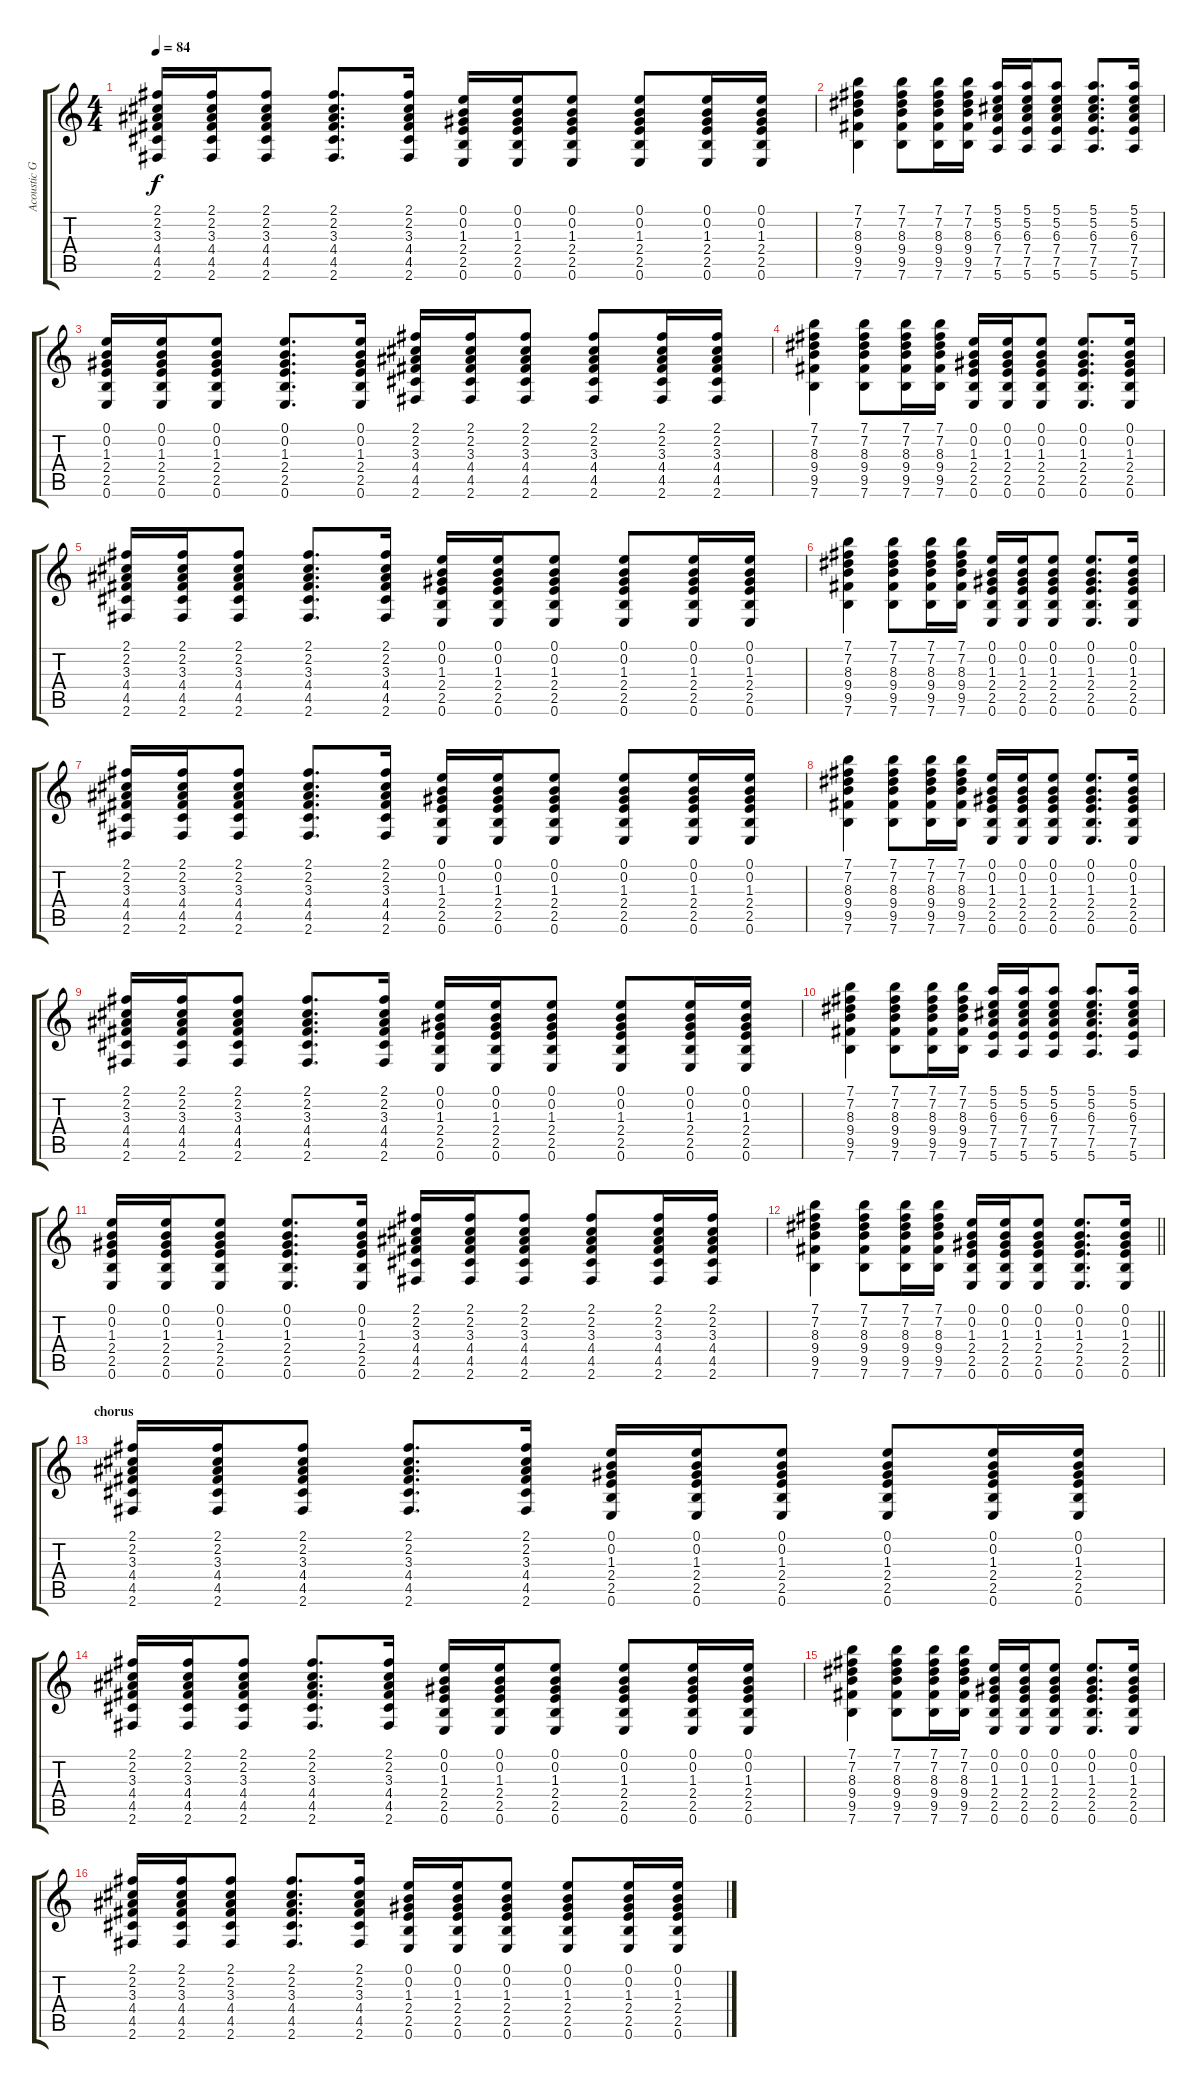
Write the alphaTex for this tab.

\track ("Acoustic Guitar" "Acoustic G") {instrument acousticguitarsteel}
\staff {score tabs}
\tuning (E4 B3 G3 D3 A2 E2) {hide}
\ts (4 4)
\tempo 84
\clef g2
\ks c
(2.1 2.2 3.3 4.4 4.5 2.6).16{dy f} (2.1 2.2 3.3 4.4 4.5 2.6).16 (2.1 2.2 3.3 4.4 4.5 2.6).8 (2.1 2.2 3.3 4.4 4.5 2.6).8{d} (2.1 2.2 3.3 4.4 4.5 2.6).16 (0.1 0.2 1.3 2.4 2.5 0.6).16 (0.1 0.2 1.3 2.4 2.5 0.6).16 (0.1 0.2 1.3 2.4 2.5 0.6).8 (0.1 0.2 1.3 2.4 2.5 0.6).8 (0.1 0.2 1.3 2.4 2.5 0.6).16 (0.1 0.2 1.3 2.4 2.5 0.6).16 |
(7.1 7.2 8.3 9.4 9.5 7.6).4 (7.1 7.2 8.3 9.4 9.5 7.6).8 (7.1 7.2 8.3 9.4 9.5 7.6).16 (7.1 7.2 8.3 9.4 9.5 7.6).16 (5.1 5.2 6.3 7.4 7.5 5.6).16 (5.1 5.2 6.3 7.4 7.5 5.6).16 (5.1 5.2 6.3 7.4 7.5 5.6).8 (5.1 5.2 6.3 7.4 7.5 5.6).8{d} (5.1 5.2 6.3 7.4 7.5 5.6).16 |
(0.1 0.2 1.3 2.4 2.5 0.6).16 (0.1 0.2 1.3 2.4 2.5 0.6).16 (0.1 0.2 1.3 2.4 2.5 0.6).8 (0.1 0.2 1.3 2.4 2.5 0.6).8{d} (0.1 0.2 1.3 2.4 2.5 0.6).16 (2.1 2.2 3.3 4.4 4.5 2.6).16 (2.1 2.2 3.3 4.4 4.5 2.6).16 (2.1 2.2 3.3 4.4 4.5 2.6).8 (2.1 2.2 3.3 4.4 4.5 2.6).8 (2.1 2.2 3.3 4.4 4.5 2.6).16 (2.1 2.2 3.3 4.4 4.5 2.6).16 |
(7.1 7.2 8.3 9.4 9.5 7.6).4 (7.1 7.2 8.3 9.4 9.5 7.6).8 (7.1 7.2 8.3 9.4 9.5 7.6).16 (7.1 7.2 8.3 9.4 9.5 7.6).16 (0.1 0.2 1.3 2.4 2.5 0.6).16 (0.1 0.2 1.3 2.4 2.5 0.6).16 (0.1 0.2 1.3 2.4 2.5 0.6).8 (0.1 0.2 1.3 2.4 2.5 0.6).8{d} (0.1 0.2 1.3 2.4 2.5 0.6).16 |
(2.1 2.2 3.3 4.4 4.5 2.6).16 (2.1 2.2 3.3 4.4 4.5 2.6).16 (2.1 2.2 3.3 4.4 4.5 2.6).8 (2.1 2.2 3.3 4.4 4.5 2.6).8{d} (2.1 2.2 3.3 4.4 4.5 2.6).16 (0.1 0.2 1.3 2.4 2.5 0.6).16 (0.1 0.2 1.3 2.4 2.5 0.6).16 (0.1 0.2 1.3 2.4 2.5 0.6).8 (0.1 0.2 1.3 2.4 2.5 0.6).8 (0.1 0.2 1.3 2.4 2.5 0.6).16 (0.1 0.2 1.3 2.4 2.5 0.6).16 |
(7.1 7.2 8.3 9.4 9.5 7.6).4 (7.1 7.2 8.3 9.4 9.5 7.6).8 (7.1 7.2 8.3 9.4 9.5 7.6).16 (7.1 7.2 8.3 9.4 9.5 7.6).16 (0.1 0.2 1.3 2.4 2.5 0.6).16 (0.1 0.2 1.3 2.4 2.5 0.6).16 (0.1 0.2 1.3 2.4 2.5 0.6).8 (0.1 0.2 1.3 2.4 2.5 0.6).8{d} (0.1 0.2 1.3 2.4 2.5 0.6).16 |
(2.1 2.2 3.3 4.4 4.5 2.6).16 (2.1 2.2 3.3 4.4 4.5 2.6).16 (2.1 2.2 3.3 4.4 4.5 2.6).8 (2.1 2.2 3.3 4.4 4.5 2.6).8{d} (2.1 2.2 3.3 4.4 4.5 2.6).16 (0.1 0.2 1.3 2.4 2.5 0.6).16 (0.1 0.2 1.3 2.4 2.5 0.6).16 (0.1 0.2 1.3 2.4 2.5 0.6).8 (0.1 0.2 1.3 2.4 2.5 0.6).8 (0.1 0.2 1.3 2.4 2.5 0.6).16 (0.1 0.2 1.3 2.4 2.5 0.6).16 |
(7.1 7.2 8.3 9.4 9.5 7.6).4 (7.1 7.2 8.3 9.4 9.5 7.6).8 (7.1 7.2 8.3 9.4 9.5 7.6).16 (7.1 7.2 8.3 9.4 9.5 7.6).16 (0.1 0.2 1.3 2.4 2.5 0.6).16 (0.1 0.2 1.3 2.4 2.5 0.6).16 (0.1 0.2 1.3 2.4 2.5 0.6).8 (0.1 0.2 1.3 2.4 2.5 0.6).8{d} (0.1 0.2 1.3 2.4 2.5 0.6).16 |
(2.1 2.2 3.3 4.4 4.5 2.6).16 (2.1 2.2 3.3 4.4 4.5 2.6).16 (2.1 2.2 3.3 4.4 4.5 2.6).8 (2.1 2.2 3.3 4.4 4.5 2.6).8{d} (2.1 2.2 3.3 4.4 4.5 2.6).16 (0.1 0.2 1.3 2.4 2.5 0.6).16 (0.1 0.2 1.3 2.4 2.5 0.6).16 (0.1 0.2 1.3 2.4 2.5 0.6).8 (0.1 0.2 1.3 2.4 2.5 0.6).8 (0.1 0.2 1.3 2.4 2.5 0.6).16 (0.1 0.2 1.3 2.4 2.5 0.6).16 |
(7.1 7.2 8.3 9.4 9.5 7.6).4 (7.1 7.2 8.3 9.4 9.5 7.6).8 (7.1 7.2 8.3 9.4 9.5 7.6).16 (7.1 7.2 8.3 9.4 9.5 7.6).16 (5.1 5.2 6.3 7.4 7.5 5.6).16 (5.1 5.2 6.3 7.4 7.5 5.6).16 (5.1 5.2 6.3 7.4 7.5 5.6).8 (5.1 5.2 6.3 7.4 7.5 5.6).8{d} (5.1 5.2 6.3 7.4 7.5 5.6).16 |
(0.1 0.2 1.3 2.4 2.5 0.6).16 (0.1 0.2 1.3 2.4 2.5 0.6).16 (0.1 0.2 1.3 2.4 2.5 0.6).8 (0.1 0.2 1.3 2.4 2.5 0.6).8{d} (0.1 0.2 1.3 2.4 2.5 0.6).16 (2.1 2.2 3.3 4.4 4.5 2.6).16 (2.1 2.2 3.3 4.4 4.5 2.6).16 (2.1 2.2 3.3 4.4 4.5 2.6).8 (2.1 2.2 3.3 4.4 4.5 2.6).8 (2.1 2.2 3.3 4.4 4.5 2.6).16 (2.1 2.2 3.3 4.4 4.5 2.6).16 |
\barLineRight lightlight
(7.1 7.2 8.3 9.4 9.5 7.6).4 (7.1 7.2 8.3 9.4 9.5 7.6).8 (7.1 7.2 8.3 9.4 9.5 7.6).16 (7.1 7.2 8.3 9.4 9.5 7.6).16 (0.1 0.2 1.3 2.4 2.5 0.6).16 (0.1 0.2 1.3 2.4 2.5 0.6).16 (0.1 0.2 1.3 2.4 2.5 0.6).8 (0.1 0.2 1.3 2.4 2.5 0.6).8{d} (0.1 0.2 1.3 2.4 2.5 0.6).16 |
\section ("" "chorus")
(2.1 2.2 3.3 4.4 4.5 2.6).16 (2.1 2.2 3.3 4.4 4.5 2.6).16 (2.1 2.2 3.3 4.4 4.5 2.6).8 (2.1 2.2 3.3 4.4 4.5 2.6).8{d} (2.1 2.2 3.3 4.4 4.5 2.6).16 (0.1 0.2 1.3 2.4 2.5 0.6).16 (0.1 0.2 1.3 2.4 2.5 0.6).16 (0.1 0.2 1.3 2.4 2.5 0.6).8 (0.1 0.2 1.3 2.4 2.5 0.6).8 (0.1 0.2 1.3 2.4 2.5 0.6).16 (0.1 0.2 1.3 2.4 2.5 0.6).16 |
(2.1 2.2 3.3 4.4 4.5 2.6).16 (2.1 2.2 3.3 4.4 4.5 2.6).16 (2.1 2.2 3.3 4.4 4.5 2.6).8 (2.1 2.2 3.3 4.4 4.5 2.6).8{d} (2.1 2.2 3.3 4.4 4.5 2.6).16 (0.1 0.2 1.3 2.4 2.5 0.6).16 (0.1 0.2 1.3 2.4 2.5 0.6).16 (0.1 0.2 1.3 2.4 2.5 0.6).8 (0.1 0.2 1.3 2.4 2.5 0.6).8 (0.1 0.2 1.3 2.4 2.5 0.6).16 (0.1 0.2 1.3 2.4 2.5 0.6).16 |
(7.1 7.2 8.3 9.4 9.5 7.6).4 (7.1 7.2 8.3 9.4 9.5 7.6).8 (7.1 7.2 8.3 9.4 9.5 7.6).16 (7.1 7.2 8.3 9.4 9.5 7.6).16 (0.1 0.2 1.3 2.4 2.5 0.6).16 (0.1 0.2 1.3 2.4 2.5 0.6).16 (0.1 0.2 1.3 2.4 2.5 0.6).8 (0.1 0.2 1.3 2.4 2.5 0.6).8{d} (0.1 0.2 1.3 2.4 2.5 0.6).16 |
(2.1 2.2 3.3 4.4 4.5 2.6).16 (2.1 2.2 3.3 4.4 4.5 2.6).16 (2.1 2.2 3.3 4.4 4.5 2.6).8 (2.1 2.2 3.3 4.4 4.5 2.6).8{d} (2.1 2.2 3.3 4.4 4.5 2.6).16 (0.1 0.2 1.3 2.4 2.5 0.6).16 (0.1 0.2 1.3 2.4 2.5 0.6).16 (0.1 0.2 1.3 2.4 2.5 0.6).8 (0.1 0.2 1.3 2.4 2.5 0.6).8 (0.1 0.2 1.3 2.4 2.5 0.6).16 (0.1 0.2 1.3 2.4 2.5 0.6).16
